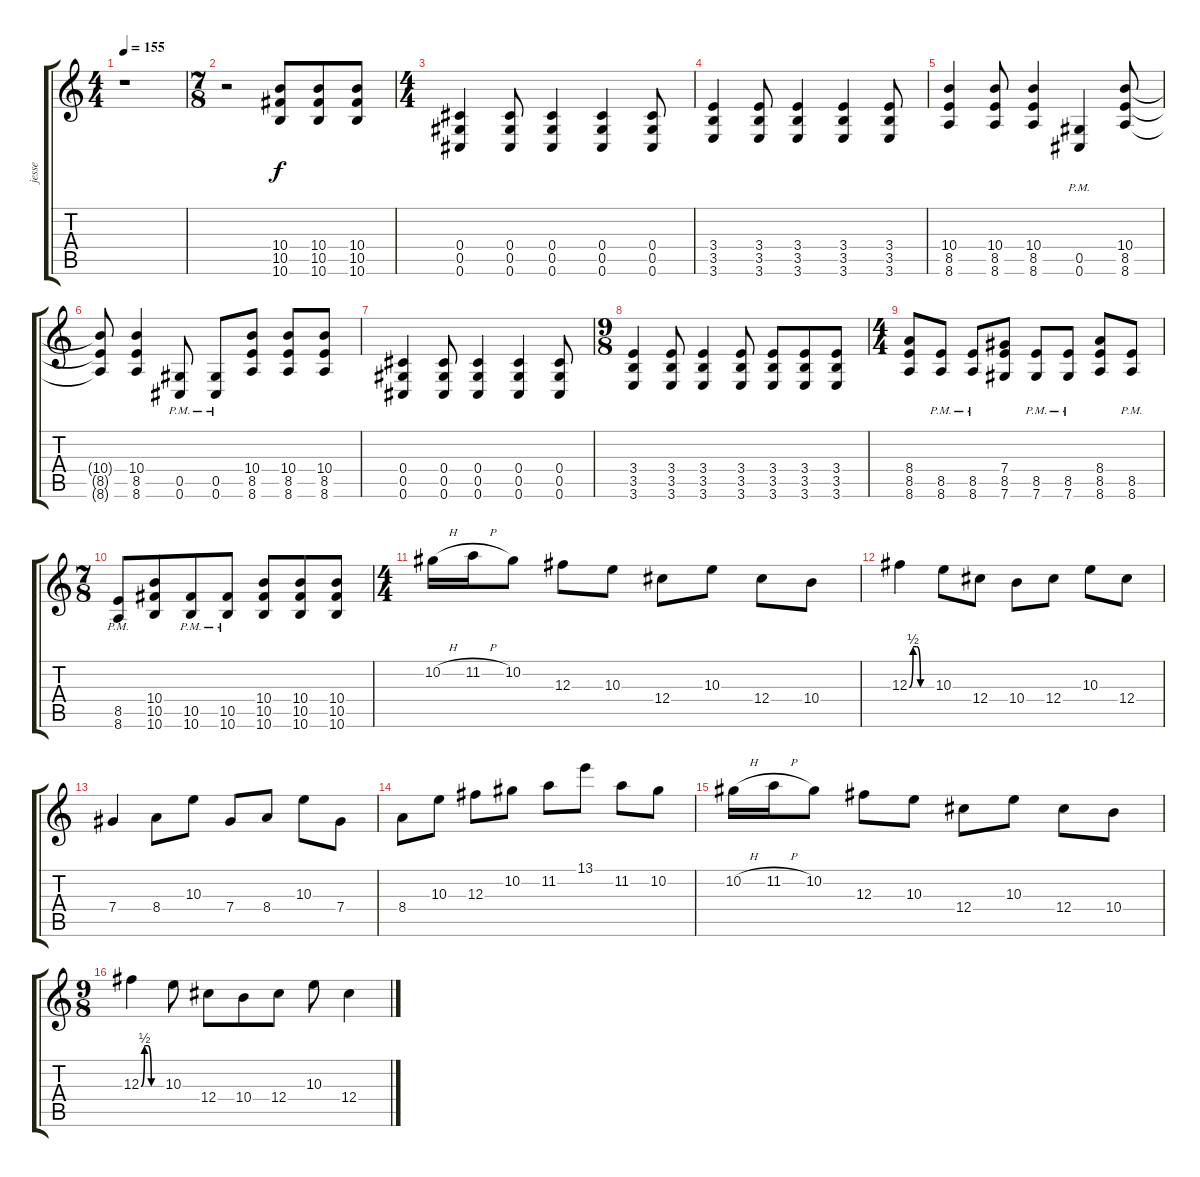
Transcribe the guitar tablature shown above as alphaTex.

\track ("jesse" "jesse") {instrument overdrivenguitar}
\staff {score tabs}
\tuning (Eb4 Bb3 Gb3 Db3 Ab2 Db2) {hide}
\ts (4 4)
\tempo 155
\clef g2
\ks c
r.1{dy f} |
\ts (7 8)
r.2 (10.4 10.5 10.6).8 (10.4 10.5 10.6).8 (10.4 10.5 10.6).8 |
\ts (4 4)
(0.4 0.5 0.6).4 (0.4 0.5 0.6).8 (0.4 0.5 0.6).4 (0.4 0.5 0.6).4 (0.4 0.5 0.6).8 |
(3.4 3.5 3.6).4 (3.4 3.5 3.6).8 (3.4 3.5 3.6).4 (3.4 3.5 3.6).4 (3.4 3.5 3.6).8 |
(10.4 8.5 8.6).4 (10.4 8.5 8.6).8 (10.4 8.5 8.6).4 (0.5{pm} 0.6{pm}).4 (10.4 8.5 8.6).8 |
(10.4{t} 8.5{t} 8.6{t}).8 (10.4 8.5 8.6).4 (0.5{pm} 0.6{pm}).8 (0.5{pm} 0.6{pm}).8 (10.4 8.5 8.6).8 (10.4 8.5 8.6).8 (10.4 8.5 8.6).8 |
(0.4 0.5 0.6).4 (0.4 0.5 0.6).8 (0.4 0.5 0.6).4 (0.4 0.5 0.6).4 (0.4 0.5 0.6).8 |
\ts (9 8)
(3.4 3.5 3.6).4 (3.4 3.5 3.6).8 (3.4 3.5 3.6).4 (3.4 3.5 3.6).8 (3.4 3.5 3.6).8 (3.4 3.5 3.6).8 (3.4 3.5 3.6).8 |
\ts (4 4)
(8.4 8.5 8.6).8 (8.5{pm} 8.6{pm}).8 (8.5{pm} 8.6{pm}).8 (7.4 8.5 7.6).8 (8.5{pm} 7.6{pm}).8 (8.5{pm} 7.6{pm}).8 (8.4 8.5 8.6).8 (8.5{pm} 8.6{pm}).8 |
\ts (7 8)
(8.5{pm} 8.6{pm}).8 (10.4 10.5 10.6).8 (10.5{pm} 10.6{pm}).8 (10.5{pm} 10.6{pm}).8 (10.4 10.5 10.6).8 (10.4 10.5 10.6).8 (10.4 10.5 10.6).8 |
\ts (4 4)
10.2{h}.16 11.2{h}.16 10.2.8 12.3.8 10.3.8 12.4.8 10.3.8 12.4.8 10.4.8 |
12.3{be (custom 0 0 10 2 20 2 30 0 60 0)}.4 10.3.8 12.4.8 10.4.8 12.4.8 10.3.8 12.4.8 |
7.4.4 8.4.8 10.3.8 7.4.8 8.4.8 10.3.8 7.4.8 |
8.4.8 10.3.8 12.3.8 10.2.8 11.2.8 13.1.8 11.2.8 10.2.8 |
10.2{h}.16 11.2{h}.16 10.2.8 12.3.8 10.3.8 12.4.8 10.3.8 12.4.8 10.4.8 |
\ts (9 8)
12.3{be (custom 0 0 10 2 20 2 30 0 60 0)}.4 10.3.8 12.4.8 10.4.8 12.4.8 10.3.8 12.4.4
